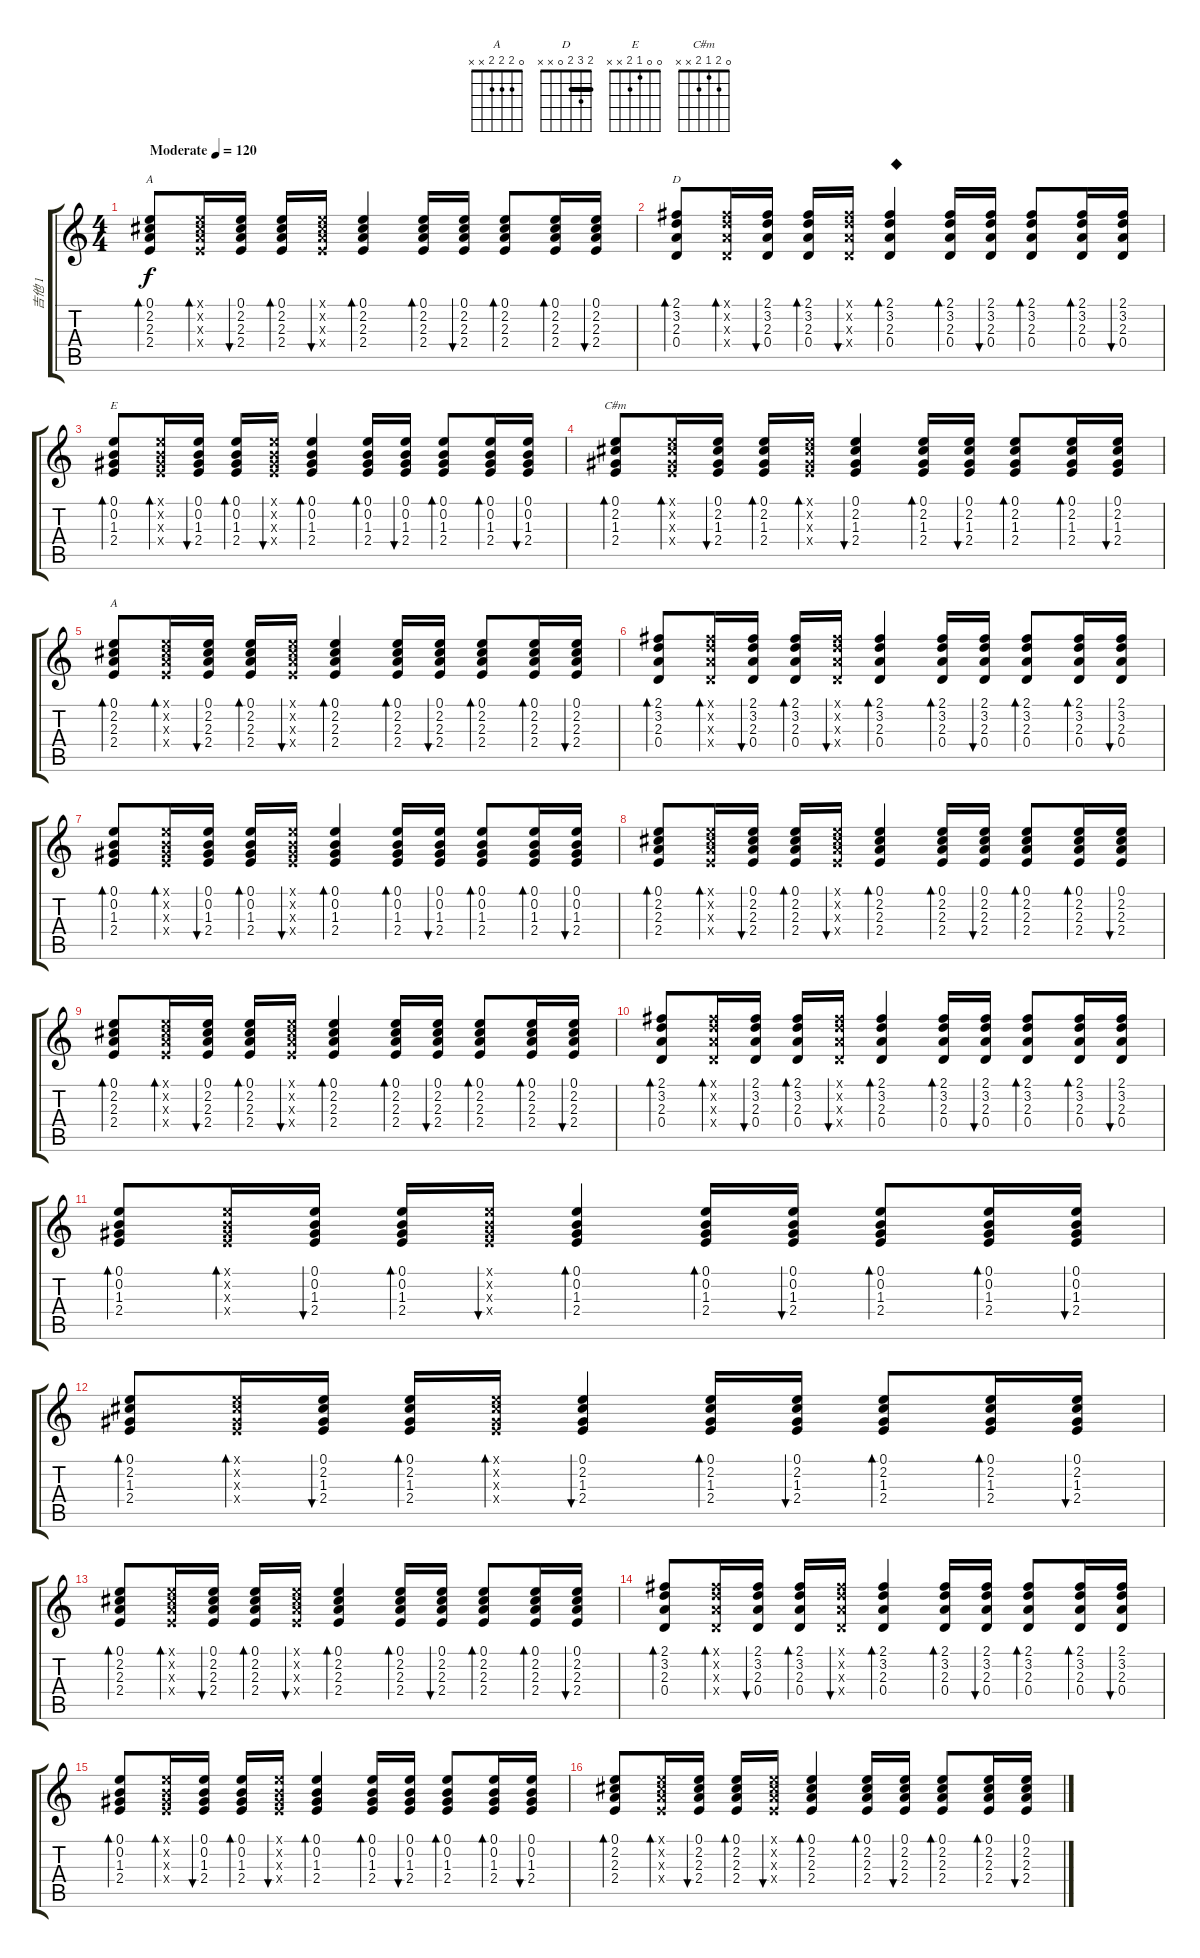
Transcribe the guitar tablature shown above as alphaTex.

\track ("吉他 1" "吉他 1") {instrument acousticguitarsteel}
\staff {score tabs}
\tuning (E4 B3 G3 D3 A2 E2) {hide}
\chord ("A" 0 2 2 2 0 x)
\chord ("D" 2 3 2 0 x x) {barre 2}
\chord ("E" 0 0 1 2 x x)
\chord ("C#m" 0 2 1 2 x x)
\chord ("A" 0 2 2 2 x x)
\ts (4 4)
\tempo (120 "Moderate")
\clef g2
\ks c
(0.1 2.2 2.3 2.4).8{bd 60 ch "A" dy f instrument acousticguitarsteel} (0.1{x} 2.2{x} 2.3{x} 2.4{x}).16{bd 60} (0.1 2.2 2.3 2.4).16{bu 60} (0.1 2.2 2.3 2.4).16{bd 60} (0.1{x} 2.2{x} 2.3{x} 2.4{x}).16{bu 60} (0.1 2.2 2.3 2.4).4{bd 60} (0.1 2.2 2.3 2.4).16{bd 60} (0.1 2.2 2.3 2.4).16{bu 60} (0.1 2.2 2.3 2.4).8{bd 60} (0.1 2.2 2.3 2.4).16{bd 60} (0.1 2.2 2.3 2.4).16{bu 60} |
(2.1 3.2 2.3 0.4).8{bd 60 ch "D"} (2.1{x} 3.2{x} 2.3{x} 0.4{x}).16{bd 60} (2.1 3.2 2.3 0.4).16{bu 60} (2.1 3.2 2.3 0.4).16{bd 60} (2.1{x} 3.2{x} 2.3{x} 0.4{x}).16{bu 60} (2.1 3.2 2.3 0.4).4{bd 60 txt "◆"} (2.1 3.2 2.3 0.4).16{bd 60} (2.1 3.2 2.3 0.4).16{bu 60} (2.1 3.2 2.3 0.4).8{bd 60} (2.1 3.2 2.3 0.4).16{bd 60} (2.1 3.2 2.3 0.4).16{bu 60} |
(0.1 0.2 1.3 2.4).8{bd 60 ch "E"} (0.1{x} 0.2{x} 1.3{x} 2.4{x}).16{bd 60} (0.1 0.2 1.3 2.4).16{bu 60} (0.1 0.2 1.3 2.4).16{bd 60} (0.1{x} 0.2{x} 1.3{x} 2.4{x}).16{bu 60} (0.1 0.2 1.3 2.4).4{bd 60} (0.1 0.2 1.3 2.4).16{bd 60} (0.1 0.2 1.3 2.4).16{bu 60} (0.1 0.2 1.3 2.4).8{bd 60} (0.1 0.2 1.3 2.4).16{bd 60} (0.1 0.2 1.3 2.4).16{bu 60} |
(0.1 2.2 1.3 2.4).8{bd 60 ch "C#m"} (0.1{x} 2.2{x} 1.3{x} 2.4{x}).16{bd 60} (0.1 2.2 1.3 2.4).16{bu 60} (0.1 2.2 1.3 2.4).16{bd 60} (0.1{x} 2.2{x} 1.3{x} 2.4{x}).16{bd 60} (0.1 2.2 1.3 2.4).4{bu 60} (0.1 2.2 1.3 2.4).16{bd 60} (0.1 2.2 1.3 2.4).16{bu 60} (0.1 2.2 1.3 2.4).8{bd 60} (0.1 2.2 1.3 2.4).16{bd 60} (0.1 2.2 1.3 2.4).16{bu 60} |
(0.1 2.2 2.3 2.4).8{bd 60 ch "A"} (0.1{x} 2.2{x} 2.3{x} 2.4{x}).16{bd 60} (0.1 2.2 2.3 2.4).16{bu 60} (0.1 2.2 2.3 2.4).16{bd 60} (0.1{x} 2.2{x} 2.3{x} 2.4{x}).16{bu 60} (0.1 2.2 2.3 2.4).4{bd 60} (0.1 2.2 2.3 2.4).16{bd 60} (0.1 2.2 2.3 2.4).16{bu 60} (0.1 2.2 2.3 2.4).8{bd 60} (0.1 2.2 2.3 2.4).16{bd 60} (0.1 2.2 2.3 2.4).16{bu 60} |
(2.1 3.2 2.3 0.4).8{bd 60} (2.1{x} 3.2{x} 2.3{x} 0.4{x}).16{bd 60} (2.1 3.2 2.3 0.4).16{bu 60} (2.1 3.2 2.3 0.4).16{bd 60} (2.1{x} 3.2{x} 2.3{x} 0.4{x}).16{bu 60} (2.1 3.2 2.3 0.4).4{bd 60} (2.1 3.2 2.3 0.4).16{bd 60} (2.1 3.2 2.3 0.4).16{bu 60} (2.1 3.2 2.3 0.4).8{bd 60} (2.1 3.2 2.3 0.4).16{bd 60} (2.1 3.2 2.3 0.4).16{bu 60} |
(0.1 0.2 1.3 2.4).8{bd 60} (0.1{x} 0.2{x} 1.3{x} 2.4{x}).16{bd 60} (0.1 0.2 1.3 2.4).16{bu 60} (0.1 0.2 1.3 2.4).16{bd 60} (0.1{x} 0.2{x} 1.3{x} 2.4{x}).16{bu 60} (0.1 0.2 1.3 2.4).4{bd 60} (0.1 0.2 1.3 2.4).16{bd 60} (0.1 0.2 1.3 2.4).16{bu 60} (0.1 0.2 1.3 2.4).8{bd 60} (0.1 0.2 1.3 2.4).16{bd 60} (0.1 0.2 1.3 2.4).16{bu 60} |
(0.1 2.2 2.3 2.4).8{bd 60} (0.1{x} 2.2{x} 2.3{x} 2.4{x}).16{bd 60} (0.1 2.2 2.3 2.4).16{bu 60} (0.1 2.2 2.3 2.4).16{bd 60} (0.1{x} 2.2{x} 2.3{x} 2.4{x}).16{bu 60} (0.1 2.2 2.3 2.4).4{bd 60} (0.1 2.2 2.3 2.4).16{bd 60} (0.1 2.2 2.3 2.4).16{bu 60} (0.1 2.2 2.3 2.4).8{bd 60} (0.1 2.2 2.3 2.4).16{bd 60} (0.1 2.2 2.3 2.4).16{bu 60} |
(0.1 2.2 2.3 2.4).8{bd 60} (0.1{x} 2.2{x} 2.3{x} 2.4{x}).16{bd 60} (0.1 2.2 2.3 2.4).16{bu 60} (0.1 2.2 2.3 2.4).16{bd 60} (0.1{x} 2.2{x} 2.3{x} 2.4{x}).16{bu 60} (0.1 2.2 2.3 2.4).4{bd 60} (0.1 2.2 2.3 2.4).16{bd 60} (0.1 2.2 2.3 2.4).16{bu 60} (0.1 2.2 2.3 2.4).8{bd 60} (0.1 2.2 2.3 2.4).16{bd 60} (0.1 2.2 2.3 2.4).16{bu 60} |
(2.1 3.2 2.3 0.4).8{bd 60} (2.1{x} 3.2{x} 2.3{x} 0.4{x}).16{bd 60} (2.1 3.2 2.3 0.4).16{bu 60} (2.1 3.2 2.3 0.4).16{bd 60} (2.1{x} 3.2{x} 2.3{x} 0.4{x}).16{bu 60} (2.1 3.2 2.3 0.4).4{bd 60} (2.1 3.2 2.3 0.4).16{bd 60} (2.1 3.2 2.3 0.4).16{bu 60} (2.1 3.2 2.3 0.4).8{bd 60} (2.1 3.2 2.3 0.4).16{bd 60} (2.1 3.2 2.3 0.4).16{bu 60} |
(0.1 0.2 1.3 2.4).8{bd 60} (0.1{x} 0.2{x} 1.3{x} 2.4{x}).16{bd 60} (0.1 0.2 1.3 2.4).16{bu 60} (0.1 0.2 1.3 2.4).16{bd 60} (0.1{x} 0.2{x} 1.3{x} 2.4{x}).16{bu 60} (0.1 0.2 1.3 2.4).4{bd 60} (0.1 0.2 1.3 2.4).16{bd 60} (0.1 0.2 1.3 2.4).16{bu 60} (0.1 0.2 1.3 2.4).8{bd 60} (0.1 0.2 1.3 2.4).16{bd 60} (0.1 0.2 1.3 2.4).16{bu 60} |
(0.1 2.2 1.3 2.4).8{bd 60} (0.1{x} 2.2{x} 1.3{x} 2.4{x}).16{bd 60} (0.1 2.2 1.3 2.4).16{bu 60} (0.1 2.2 1.3 2.4).16{bd 60} (0.1{x} 2.2{x} 1.3{x} 2.4{x}).16{bd 60} (0.1 2.2 1.3 2.4).4{bu 60} (0.1 2.2 1.3 2.4).16{bd 60} (0.1 2.2 1.3 2.4).16{bu 60} (0.1 2.2 1.3 2.4).8{bd 60} (0.1 2.2 1.3 2.4).16{bd 60} (0.1 2.2 1.3 2.4).16{bu 60} |
(0.1 2.2 2.3 2.4).8{bd 60} (0.1{x} 2.2{x} 2.3{x} 2.4{x}).16{bd 60} (0.1 2.2 2.3 2.4).16{bu 60} (0.1 2.2 2.3 2.4).16{bd 60} (0.1{x} 2.2{x} 2.3{x} 2.4{x}).16{bu 60} (0.1 2.2 2.3 2.4).4{bd 60} (0.1 2.2 2.3 2.4).16{bd 60} (0.1 2.2 2.3 2.4).16{bu 60} (0.1 2.2 2.3 2.4).8{bd 60} (0.1 2.2 2.3 2.4).16{bd 60} (0.1 2.2 2.3 2.4).16{bu 60} |
(2.1 3.2 2.3 0.4).8{bd 60} (2.1{x} 3.2{x} 2.3{x} 0.4{x}).16{bd 60} (2.1 3.2 2.3 0.4).16{bu 60} (2.1 3.2 2.3 0.4).16{bd 60} (2.1{x} 3.2{x} 2.3{x} 0.4{x}).16{bu 60} (2.1 3.2 2.3 0.4).4{bd 60} (2.1 3.2 2.3 0.4).16{bd 60} (2.1 3.2 2.3 0.4).16{bu 60} (2.1 3.2 2.3 0.4).8{bd 60} (2.1 3.2 2.3 0.4).16{bd 60} (2.1 3.2 2.3 0.4).16{bu 60} |
(0.1 0.2 1.3 2.4).8{bd 60} (0.1{x} 0.2{x} 1.3{x} 2.4{x}).16{bd 60} (0.1 0.2 1.3 2.4).16{bu 60} (0.1 0.2 1.3 2.4).16{bd 60} (0.1{x} 0.2{x} 1.3{x} 2.4{x}).16{bu 60} (0.1 0.2 1.3 2.4).4{bd 60} (0.1 0.2 1.3 2.4).16{bd 60} (0.1 0.2 1.3 2.4).16{bu 60} (0.1 0.2 1.3 2.4).8{bd 60} (0.1 0.2 1.3 2.4).16{bd 60} (0.1 0.2 1.3 2.4).16{bu 60} |
(0.1 2.2 2.3 2.4).8{bd 60} (0.1{x} 2.2{x} 2.3{x} 2.4{x}).16{bd 60} (0.1 2.2 2.3 2.4).16{bu 60} (0.1 2.2 2.3 2.4).16{bd 60} (0.1{x} 2.2{x} 2.3{x} 2.4{x}).16{bu 60} (0.1 2.2 2.3 2.4).4{bd 60} (0.1 2.2 2.3 2.4).16{bd 60} (0.1 2.2 2.3 2.4).16{bu 60} (0.1 2.2 2.3 2.4).8{bd 60} (0.1 2.2 2.3 2.4).16{bd 60} (0.1 2.2 2.3 2.4).16{bu 60}
